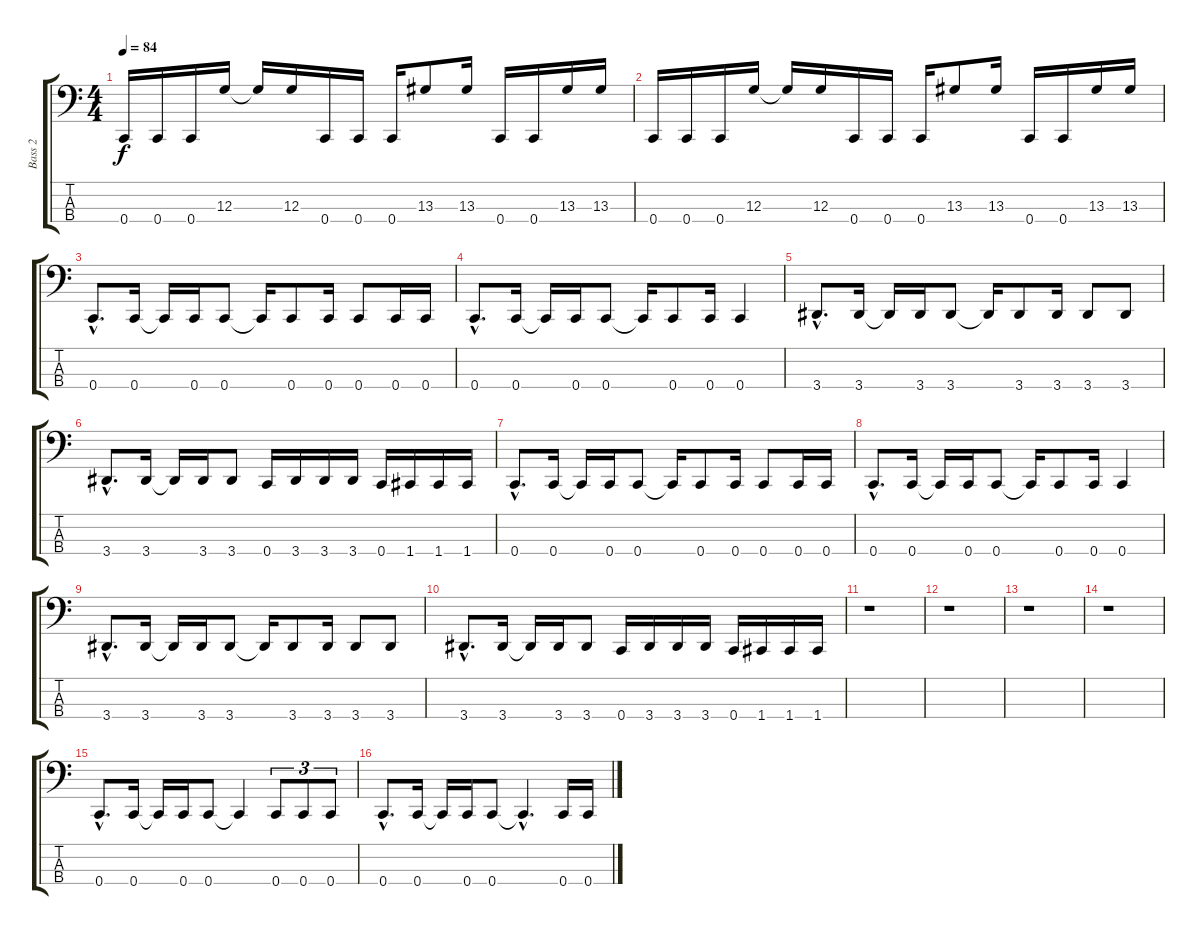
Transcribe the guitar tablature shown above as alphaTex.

\track ("Bass 2" "Bass 2") {instrument electricbasspick}
\staff {score tabs}
\tuning (F2 C2 G1 C1) {hide}
\ts (4 4)
\tempo 84
\clef f4
\ks c
0.4.16{dy f} 0.4.16 0.4.16 12.3.16 12.3{t}.16 12.3.16 0.4.16 0.4.16 0.4.16 13.3.8 13.3.16 0.4.16 0.4.16 13.3.16 13.3.16 |
0.4.16 0.4.16 0.4.16 12.3.16 12.3{t}.16 12.3.16 0.4.16 0.4.16 0.4.16 13.3.8 13.3.16 0.4.16 0.4.16 13.3.16 13.3.16 |
0.4{hac}.8{d} 0.4.16 0.4{t}.16 0.4.16 0.4.8 0.4{t}.16 0.4.8 0.4.16 0.4.8 0.4.16 0.4.16 |
0.4{hac}.8{d} 0.4.16 0.4{t}.16 0.4.16 0.4.8 0.4{t}.16 0.4.8 0.4.16 0.4.4 |
3.4{hac}.8{d} 3.4.16 3.4{t}.16 3.4.16 3.4.8 3.4{t}.16 3.4.8 3.4.16 3.4.8 3.4.8 |
3.4{hac}.8{d} 3.4.16 3.4{t}.16 3.4.16 3.4.8 0.4.16 3.4.16 3.4.16 3.4.16 0.4.16 1.4.16 1.4.16 1.4.16 |
0.4{hac}.8{d} 0.4.16 0.4{t}.16 0.4.16 0.4.8 0.4{t}.16 0.4.8 0.4.16 0.4.8 0.4.16 0.4.16 |
0.4{hac}.8{d} 0.4.16 0.4{t}.16 0.4.16 0.4.8 0.4{t}.16 0.4.8 0.4.16 0.4.4 |
3.4{hac}.8{d} 3.4.16 3.4{t}.16 3.4.16 3.4.8 3.4{t}.16 3.4.8 3.4.16 3.4.8 3.4.8 |
3.4{hac}.8{d} 3.4.16 3.4{t}.16 3.4.16 3.4.8 0.4.16 3.4.16 3.4.16 3.4.16 0.4.16 1.4.16 1.4.16 1.4.16 |
r.1 |
r.1 |
r.1 |
r.1 |
0.4{hac}.8{d} 0.4.16 0.4{t}.16 0.4.16 0.4.8 0.4{t}.4 0.4.8{tu (3 2)} 0.4.8{tu (3 2)} 0.4.8{tu (3 2)} |
0.4{hac}.8{d} 0.4.16 0.4{t}.16 0.4.16 0.4.8 0.4{hac t}.4{d} 0.4.16 0.4.16
